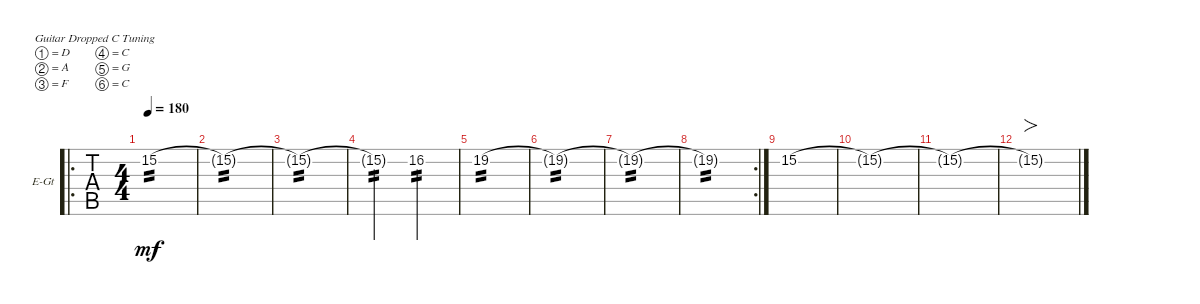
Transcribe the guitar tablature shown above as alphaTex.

\defaultSystemsLayout 4
\bracketExtendMode groupsimilarinstruments
\firstSystemTrackNameOrientation horizontal
\otherSystemsTrackNameOrientation horizontal
\track ("Lead Guitar" "E-Gt") {instrument electricguitarclean}
\staff {tabs}
\tuning (D4 A3 F3 C3 G2 C2)
\ro
\ts (4 4)
\tempo 180
\clef g2
\ks c
15.2.1{tp 2 dy mf} |
15.2{t}.1{tp 2} |
15.2{t}.1{tp 2} |
15.2{t}.2{tp 2} 16.2.2{tp 2} |
19.2.1{tp 2} |
19.2{t}.1{tp 2} |
19.2{t}.1{tp 2} |
\rc 2
19.2{t}.1{tp 2} |
15.2.1 |
15.2{t}.1 |
15.2{t}.1 |
15.2{t}.1{fo}
